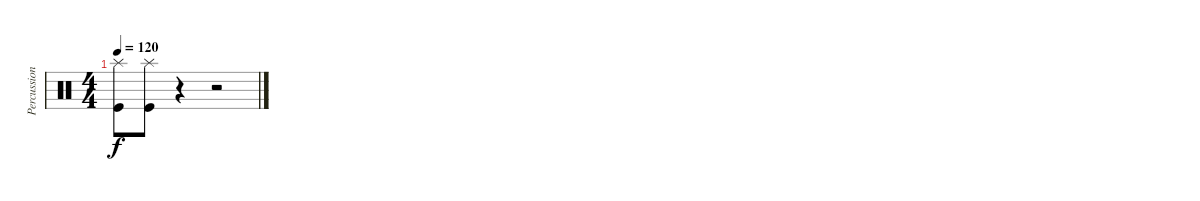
\track ("Percussions" "Percussion") {instrument percussion}
\staff {score}
\articulation defaults
\ts (4 4)
\tempo 120
\clef neutral
\ks c
("Kick (hit)" "Splash (hit)").8{dy f} ("Kick (hit)" "Splash (hit)").8 r.4 r.2
